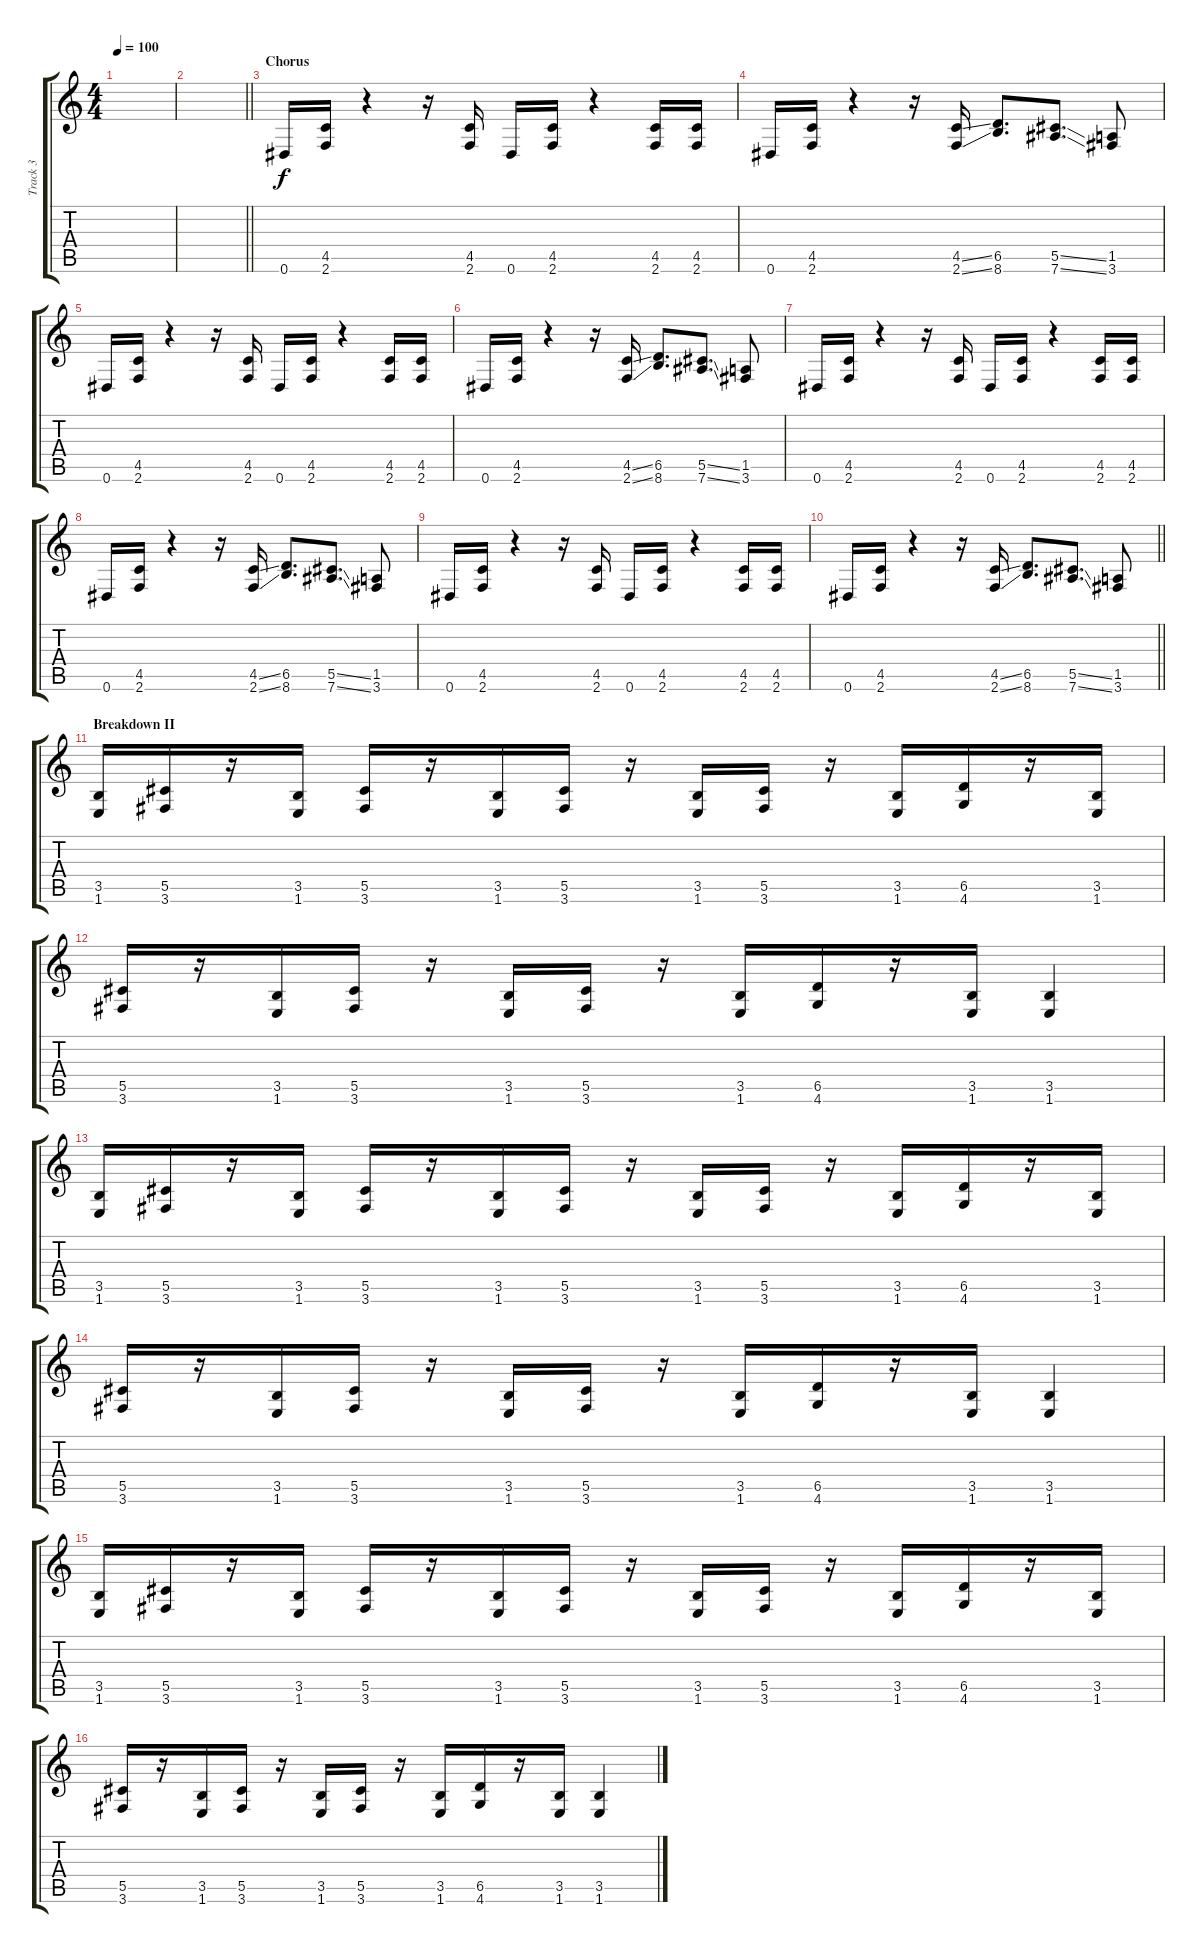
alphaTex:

\track ("Track 3" "Track 3") {instrument distortionguitar}
\staff {score tabs}
\tuning (Eb4 Bb3 Gb3 Db3 Ab2 Eb2) {hide}
\ts (4 4)
\tempo 100
\clef g2
\ks c
|
\barLineRight lightlight
|
\section ("" "Chorus")
0.6.16 (4.5 2.6).16 r.4 r.16 (4.5 2.6).16 0.6.16 (4.5 2.6).16 r.4 (4.5 2.6).16 (4.5 2.6).16 |
0.6.16 (4.5 2.6).16 r.4 r.16 (4.5{ss} 2.6{ss}).16 (6.5 8.6).8{d} (5.5{ss} 7.6{ss}).8{d} (1.5 3.6).8 |
0.6.16 (4.5 2.6).16 r.4 r.16 (4.5 2.6).16 0.6.16 (4.5 2.6).16 r.4 (4.5 2.6).16 (4.5 2.6).16 |
0.6.16 (4.5 2.6).16 r.4 r.16 (4.5{ss} 2.6{ss}).16 (6.5 8.6).8{d} (5.5{ss} 7.6{ss}).8{d} (1.5 3.6).8 |
0.6.16 (4.5 2.6).16 r.4 r.16 (4.5 2.6).16 0.6.16 (4.5 2.6).16 r.4 (4.5 2.6).16 (4.5 2.6).16 |
0.6.16 (4.5 2.6).16 r.4 r.16 (4.5{ss} 2.6{ss}).16 (6.5 8.6).8{d} (5.5{ss} 7.6{ss}).8{d} (1.5 3.6).8 |
0.6.16 (4.5 2.6).16 r.4 r.16 (4.5 2.6).16 0.6.16 (4.5 2.6).16 r.4 (4.5 2.6).16 (4.5 2.6).16 |
\barLineRight lightlight
0.6.16 (4.5 2.6).16 r.4 r.16 (4.5{ss} 2.6{ss}).16 (6.5 8.6).8{d} (5.5{ss} 7.6{ss}).8{d} (1.5 3.6).8 |
\section ("" "Breakdown II")
(3.5 1.6).16 (5.5 3.6).16 r.16 (3.5 1.6).16 (5.5 3.6).16 r.16 (3.5 1.6).16 (5.5 3.6).16 r.16 (3.5 1.6).16 (5.5 3.6).16 r.16 (3.5 1.6).16 (6.5 4.6).16 r.16 (3.5 1.6).16 |
(5.5 3.6).16 r.16 (3.5 1.6).16 (5.5 3.6).16 r.16 (3.5 1.6).16 (5.5 3.6).16 r.16 (3.5 1.6).16 (6.5 4.6).16 r.16 (3.5 1.6).16 (3.5 1.6).4 |
(3.5 1.6).16 (5.5 3.6).16 r.16 (3.5 1.6).16 (5.5 3.6).16 r.16 (3.5 1.6).16 (5.5 3.6).16 r.16 (3.5 1.6).16 (5.5 3.6).16 r.16 (3.5 1.6).16 (6.5 4.6).16 r.16 (3.5 1.6).16 |
(5.5 3.6).16 r.16 (3.5 1.6).16 (5.5 3.6).16 r.16 (3.5 1.6).16 (5.5 3.6).16 r.16 (3.5 1.6).16 (6.5 4.6).16 r.16 (3.5 1.6).16 (3.5 1.6).4 |
(3.5 1.6).16 (5.5 3.6).16 r.16 (3.5 1.6).16 (5.5 3.6).16 r.16 (3.5 1.6).16 (5.5 3.6).16 r.16 (3.5 1.6).16 (5.5 3.6).16 r.16 (3.5 1.6).16 (6.5 4.6).16 r.16 (3.5 1.6).16 |
(5.5 3.6).16 r.16 (3.5 1.6).16 (5.5 3.6).16 r.16 (3.5 1.6).16 (5.5 3.6).16 r.16 (3.5 1.6).16 (6.5 4.6).16 r.16 (3.5 1.6).16 (3.5 1.6).4
